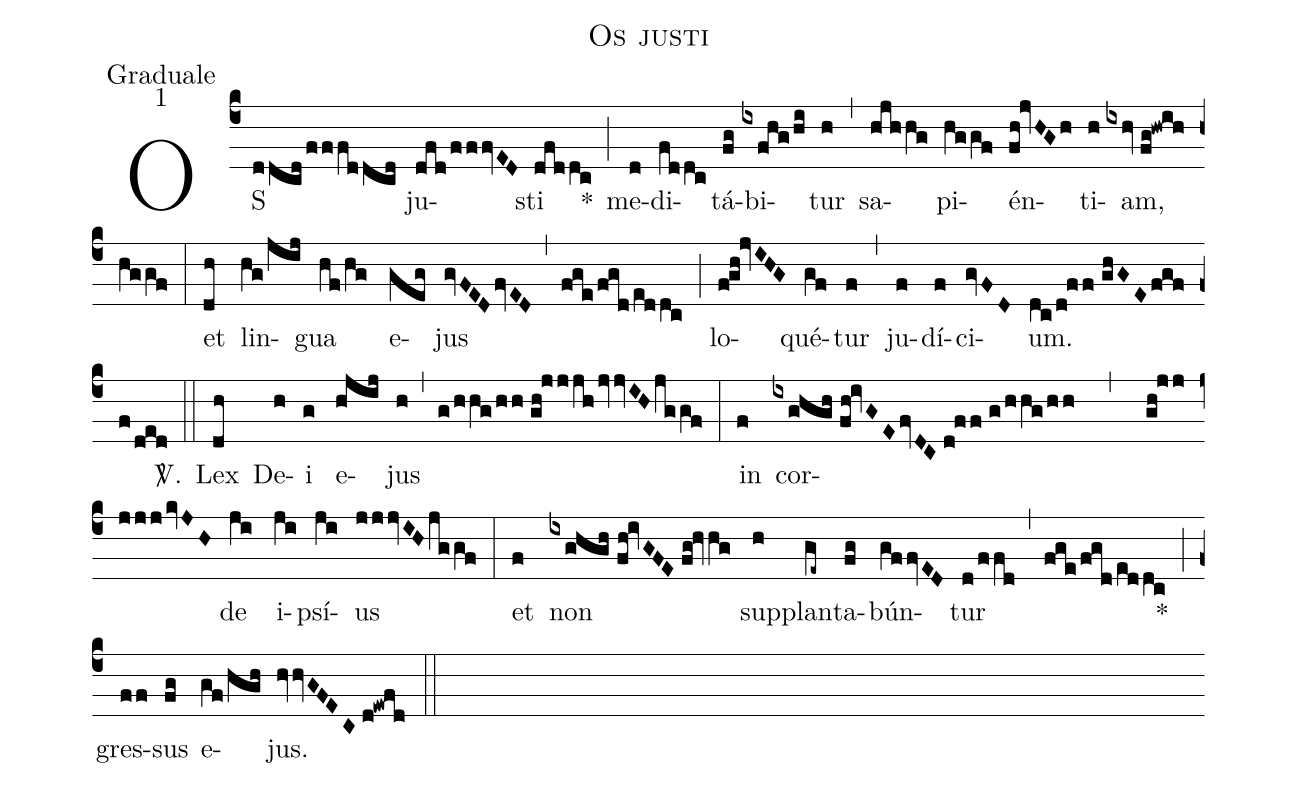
name:Os justi;
office-part:Graduale;
mode:1;
%%
(c4) OS(ddcd/fffddcd) ju(dfd/fffvED)sti(dfddc) *(;) me(d)di(fddc)tá(fg)bi(ixfhg/hi)tur(h) (,) sa(hjhhg)pi(hggf)én(fh!jvHGh)ti(h)am,(ixhv//fg!hwihhggf) (:) et(dh) lin(hg/jij)gua(hf/hg) e(geg)jus(gvFED/fvED) (,) (fge/fgd/eddc) (;) lo(f!gh!jvIHG)qué(gf)tur(f) (,) ju(f)dí(f)ci(gvFD)um.(dc/d!ff//ghGE/fgf/f/ded) <sp>V/</sp>.(::) Lex(dh) De(h)i(g) e(hjij)jus(h) (,) (g/hhg/hh//gh!jjjh/jvvIH/jggf) (:) in(f) cor(ixghgh//fh!ivGE/fvDC//d!ff//g/hhg/hh , gh!jj//jjjkvJH)de(ji) i(ji)psí(ji)us(jjjvIH/jggf) (:) et(f) non(ixghgh//fh!ivGFE//fg!hvhg) sup(h)plan(ge~)ta(fg)bún(gffvED)tur(d/ffd) (,) (fge/fgd/eddc) *(;) gres(ff)sus(fg) e(gf/hgh)jus.(hvvGFEC//d!ewfd) (::)
